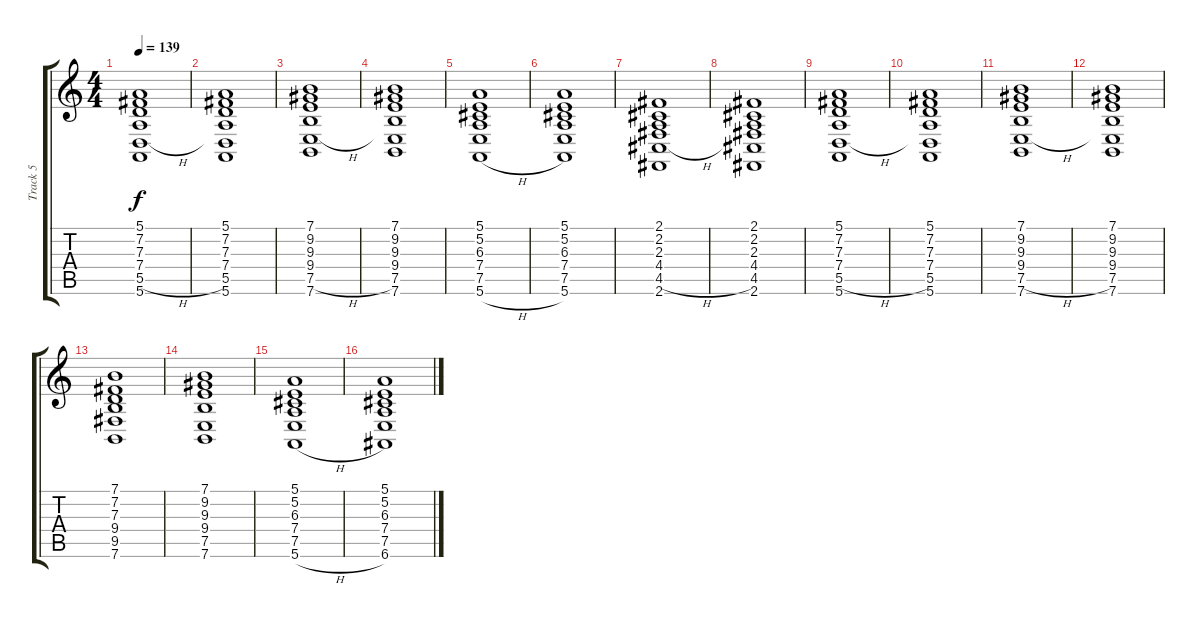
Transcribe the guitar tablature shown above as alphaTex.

\track ("Track 5" "Track 5") {instrument synthstrings1}
\staff {score tabs}
\tuning (E4 B3 G3 D3 A2 E2) {hide}
\ts (4 4)
\tempo 139
\clef g2
\ks c
(5.1 7.2 7.3 7.4 5.5{h} 5.6).1{dy f} |
(5.1 7.2 7.3 7.4 5.5 5.6).1 |
(7.1 9.2 9.3 9.4 7.5{h} 7.6).1 |
(7.1 9.2 9.3 9.4 7.5 7.6).1 |
(5.1 5.2 6.3 7.4 7.5 5.6{h}).1 |
(5.1 5.2 6.3 7.4 7.5 5.6).1 |
(2.1 2.2 2.3 4.4 4.5{h} 2.6).1 |
(2.1 2.2 2.3 4.4 4.5 2.6).1 |
(5.1 7.2 7.3 7.4 5.5{h} 5.6).1 |
(5.1 7.2 7.3 7.4 5.5 5.6).1 |
(7.1 9.2 9.3 9.4 7.5{h} 7.6).1 |
(7.1 9.2 9.3 9.4 7.5 7.6).1 |
(7.1 7.2 7.3 9.4 9.5 7.6).1 |
(7.1 9.2 9.3 9.4 7.5 7.6).1 |
(5.1 5.2 6.3 7.4 7.5 5.6{h}).1 |
(5.1 5.2 6.3 7.4 7.5 6.6).1
